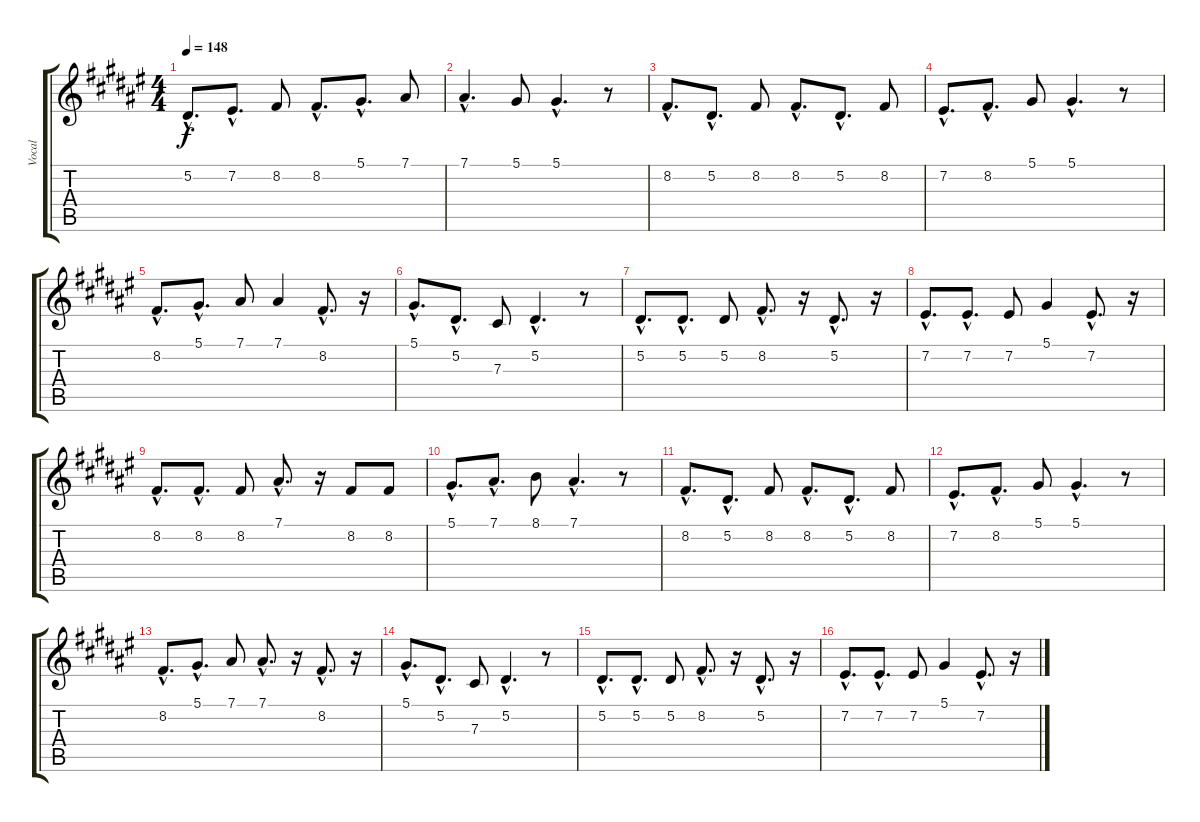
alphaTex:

\track ("Vocal" "Vocal") {instrument oboe}
\staff {score tabs}
\tuning (Eb4 Bb3 Gb3 Db3 Ab2 Eb2) {hide}
\ts (4 4)
\tempo 148
\clef g2
\ks d#minor
5.2{hac}.8{d dy f} 7.2{hac}.8{d} 8.2.8 8.2{hac}.8{d} 5.1{hac}.8{d} 7.1.8 |
7.1{hac}.4{d} 5.1.8 5.1{hac}.4{d} r.8 |
8.2{hac}.8{d} 5.2{hac}.8{d} 8.2.8 8.2{hac}.8{d} 5.2{hac}.8{d} 8.2.8 |
7.2{hac}.8{d} 8.2{hac}.8{d} 5.1.8 5.1{hac}.4{d} r.8 |
8.2{hac}.8{d} 5.1{hac}.8{d} 7.1.8 7.1.4 8.2{hac}.8{d} r.16 |
5.1{hac}.8{d} 5.2{hac}.8{d} 7.3.8 5.2{hac}.4{d} r.8 |
5.2{hac}.8{d} 5.2{hac}.8{d} 5.2.8 8.2{hac}.8{d} r.16 5.2{hac}.8{d} r.16 |
7.2{hac}.8{d} 7.2{hac}.8{d} 7.2.8 5.1.4 7.2{hac}.8{d} r.16 |
8.2{hac}.8{d} 8.2{hac}.8{d} 8.2.8 7.1{hac}.8{d} r.16 8.2.8 8.2.8 |
5.1{hac}.8{d} 7.1{hac}.8{d} 8.1.8 7.1{hac}.4{d} r.8 |
8.2{hac}.8{d} 5.2{hac}.8{d} 8.2.8 8.2{hac}.8{d} 5.2{hac}.8{d} 8.2.8 |
7.2{hac}.8{d} 8.2{hac}.8{d} 5.1.8 5.1{hac}.4{d} r.8 |
8.2{hac}.8{d} 5.1{hac}.8{d} 7.1.8 7.1{hac}.8{d} r.16 8.2{hac}.8{d} r.16 |
5.1{hac}.8{d} 5.2{hac}.8{d} 7.3.8 5.2{hac}.4{d} r.8 |
5.2{hac}.8{d} 5.2{hac}.8{d} 5.2.8 8.2{hac}.8{d} r.16 5.2{hac}.8{d} r.16 |
7.2{hac}.8{d} 7.2{hac}.8{d} 7.2.8 5.1.4 7.2{hac}.8{d} r.16
